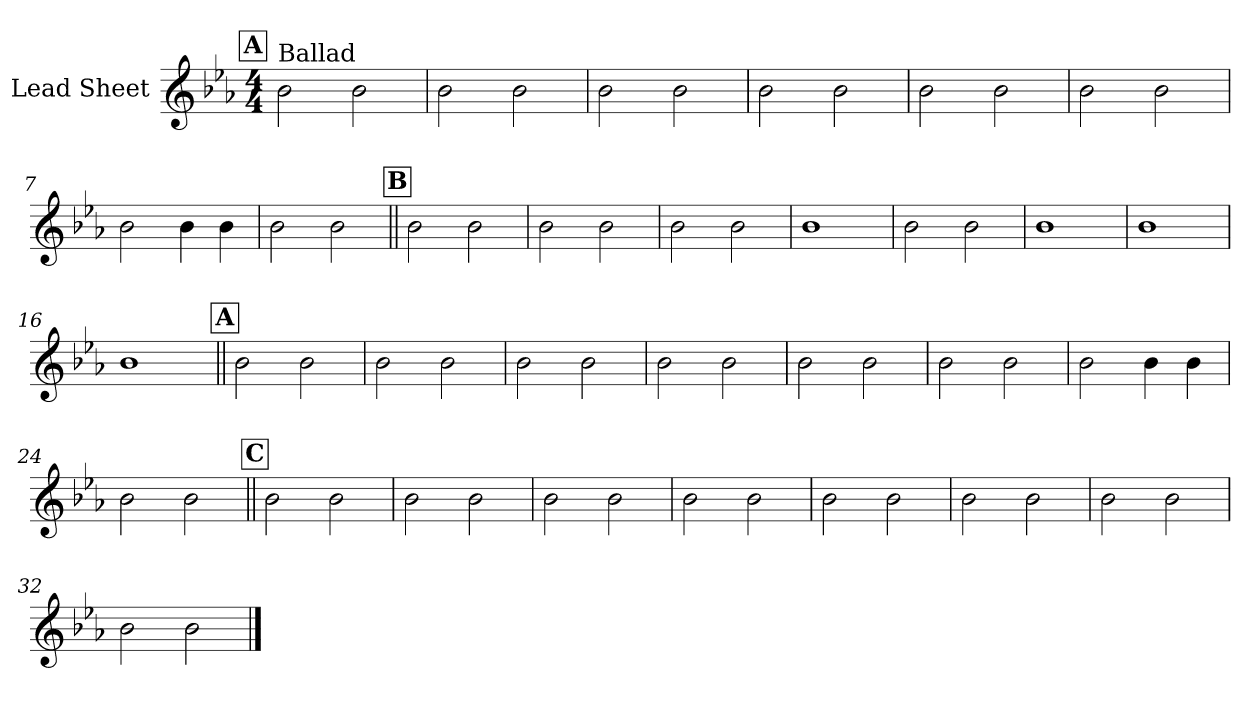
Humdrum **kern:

**kern
*part1
*staff1
*I"Lead Sheet
*clefG2
*k[b-e-a-]
*E-:
*M4/4
!!LO:REH:place=s1:a:fs=14:t=A
=1
!LO:TX:a:t=Ballad
2b-\
2b-\
=2
2b-\
2b-\
=3
2b-\
2b-\
=4
2b-\
2b-\
!!LO:LB:g=z
=5
2b-\
2b-\
=6
2b-\
2b-\
=7
2b-\
4b-\
4b-\
=8
2b-\
2b-\
!!LO:LB:g=z
!!LO:REH:place=s1:a:fs=14:t=B
=9||
2b-\
2b-\
=10
2b-\
2b-\
=11
2b-\
2b-\
=12
1b-
!!LO:LB:g=z
=13
2b-\
2b-\
=14
1b-
=15
1b-
=16
1b-
!!LO:LB:g=z
!!LO:REH:place=s1:a:fs=14:t=A
=17||
2b-\
2b-\
=18
2b-\
2b-\
=19
2b-\
2b-\
=20
2b-\
2b-\
!!LO:LB:g=z
=21
2b-\
2b-\
=22
2b-\
2b-\
=23
2b-\
4b-\
4b-\
=24
2b-\
2b-\
!!LO:LB:g=z
!!LO:REH:place=s1:a:fs=14:t=C
=25||
2b-\
2b-\
=26
2b-\
2b-\
=27
2b-\
2b-\
=28
2b-\
2b-\
!!LO:LB:g=z
=29
2b-\
2b-\
=30
2b-\
2b-\
=31
2b-\
2b-\
=32
2b-\
2b-\
==
*-
